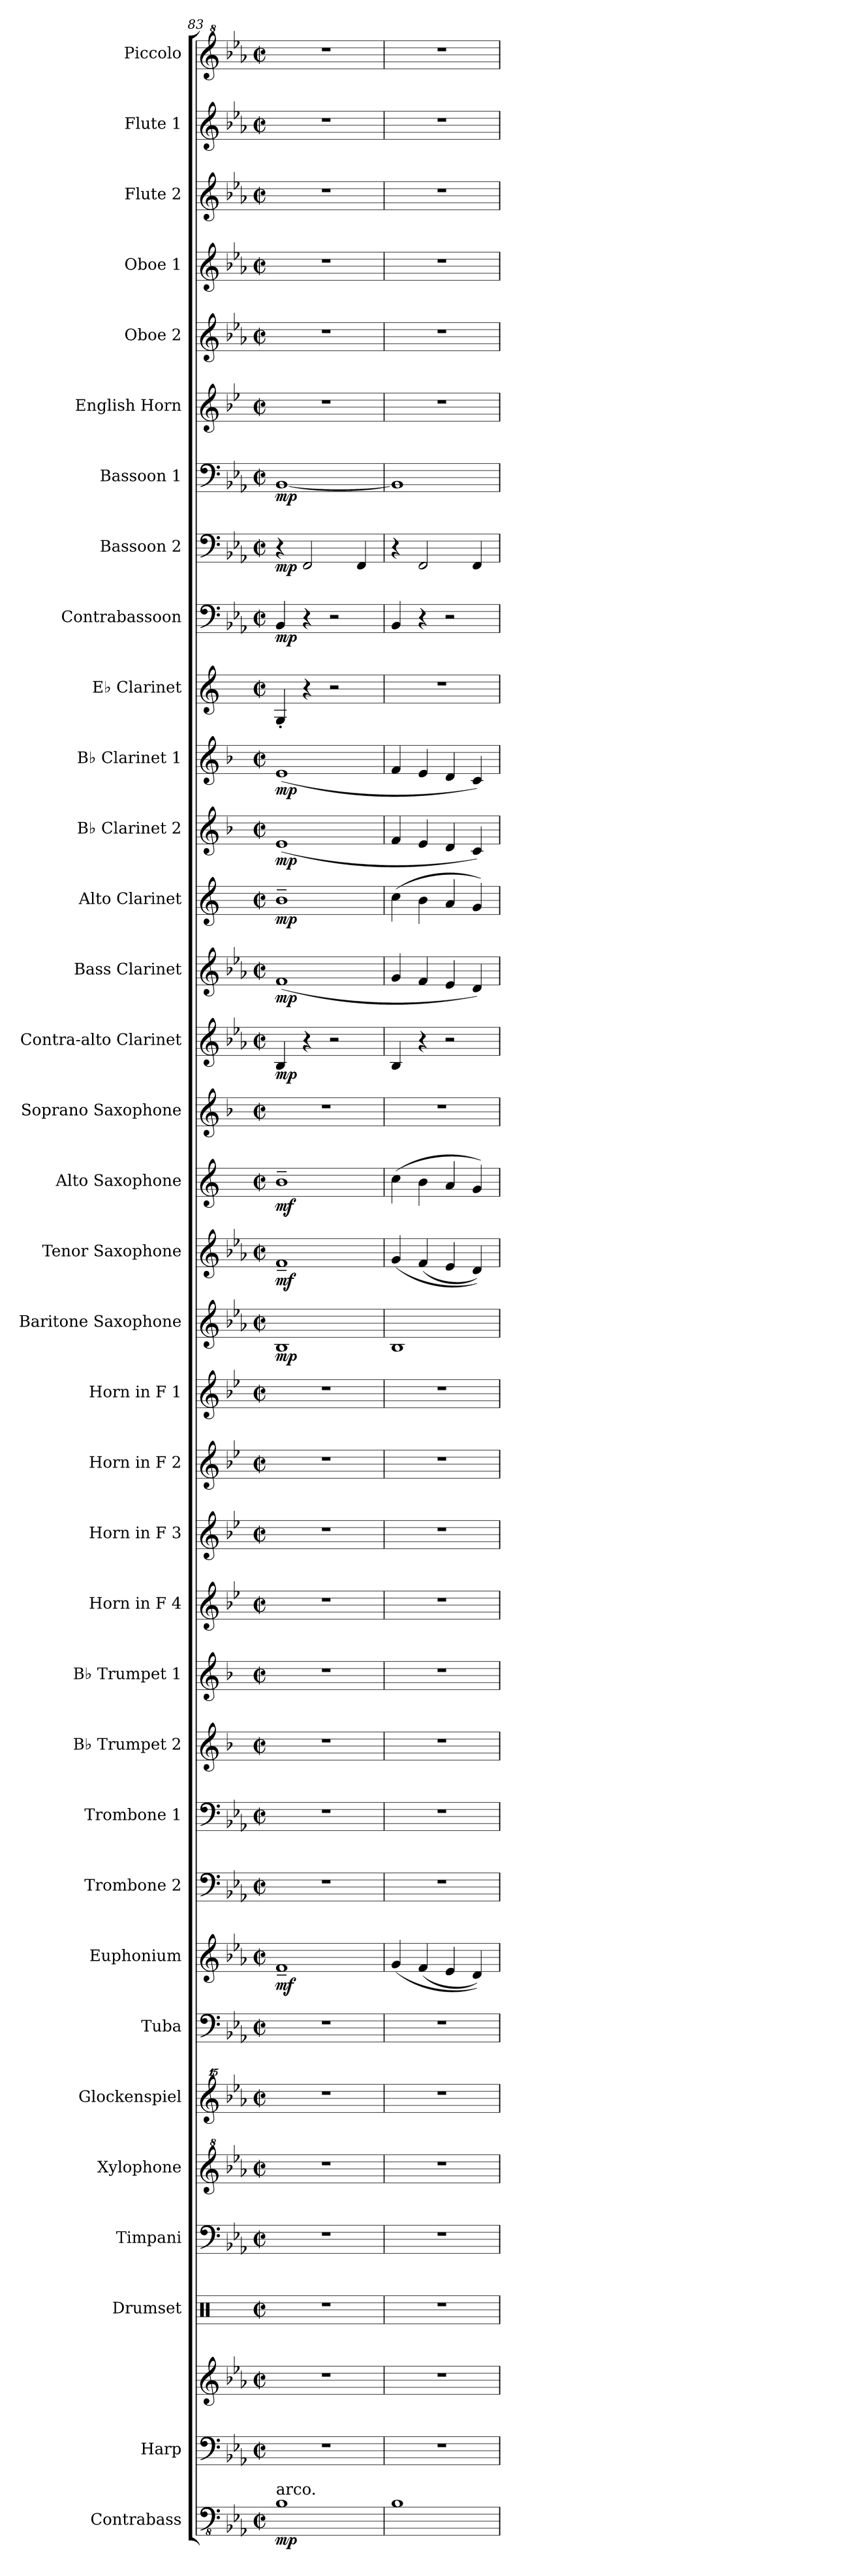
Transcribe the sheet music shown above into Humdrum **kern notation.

**kern	**dynam	**kern	**kern	**kern	**kern	**kern	**kern	**kern	**kern	**dynam	**kern	**kern	**kern	**kern	**kern	**kern	**kern	**kern	**kern	**dynam	**kern	**dynam	**kern	**dynam	**kern	**kern	**dynam	**kern	**dynam	**kern	**dynam	**kern	**dynam	**kern	**dynam	**kern	**kern	**dynam	**kern	**dynam	**kern	**dynam	**kern	**kern	**kern	**kern	**kern	**kern
*part35	*part35	*part34	*part34	*part33	*part32	*part31	*part30	*part29	*part28	*part28	*part27	*part26	*part25	*part24	*part23	*part22	*part21	*part20	*part19	*part19	*part18	*part18	*part17	*part17	*part16	*part15	*part15	*part14	*part14	*part13	*part13	*part12	*part12	*part11	*part11	*part10	*part9	*part9	*part8	*part8	*part7	*part7	*part6	*part5	*part4	*part3	*part2	*part1
*staff36	*staff36	*staff35	*staff34	*staff33	*staff32	*staff31	*staff30	*staff29	*staff28	*staff28	*staff27	*staff26	*staff25	*staff24	*staff23	*staff22	*staff21	*staff20	*staff19	*staff19	*staff18	*staff18	*staff17	*staff17	*staff16	*staff15	*staff15	*staff14	*staff14	*staff13	*staff13	*staff12	*staff12	*staff11	*staff11	*staff10	*staff9	*staff9	*staff8	*staff8	*staff7	*staff7	*staff6	*staff5	*staff4	*staff3	*staff2	*staff1
*I"Contrabass	*	*I"Harp	*	*I"Drumset	*I"Timpani	*I"Xylophone	*I"Glockenspiel	*I"Tuba	*I"Euphonium	*	*I"Trombone 2	*I"Trombone 1	*I"B♭ Trumpet 2	*I"B♭ Trumpet 1	*I"Horn in F 4	*I"Horn in F 3	*I"Horn in F 2	*I"Horn in F 1	*I"Baritone Saxophone	*	*I"Tenor Saxophone	*	*I"Alto Saxophone	*	*I"Soprano Saxophone	*I"Contra-alto Clarinet	*	*I"Bass Clarinet	*	*I"Alto Clarinet	*	*I"B♭ Clarinet 2	*	*I"B♭ Clarinet 1	*	*I"E♭ Clarinet	*I"Contrabassoon	*	*I"Bassoon 2	*	*I"Bassoon 1	*	*I"English Horn	*I"Oboe 2	*I"Oboe 1	*I"Flute 2	*I"Flute 1	*I"Piccolo
*I'Cb.	*	*I'Hrp.	*	*I'Drs.	*I'Timp.	*I'Xyl.	*I'Glk.	*I'Tba.	*I'Euph.	*	*I'Tbn. 2	*I'Tbn. 1	*I'B♭ Tpt. 2	*I'B♭ Tpt. 1	*I'Hn. 4	*I'Hn. 3	*I'Hn. 2	*I'Hn. 1	*I'Bar. Sax.	*	*I'T. Sax.	*	*I'A. Sax.	*	*I'S. Sax.	*I'C-a. Cl.	*	*I'B. Cl.	*	*I'A. Cl.	*	*I'B♭ Cl. 2	*	*I'B♭ Cl. 1	*	*I'E♭ Cl.	*I'Cbsn.	*	*I'Bsn. 2	*	*I'Bsn. 1	*	*I'E. Hn.	*I'Ob. 2	*I'Ob. 1	*I'Fl. 2	*I'Fl. 1	*I'Picc.
*clefFv4	*	*clefF4	*clefG2	*clefX	*clefF4	*clefG^2	*clefG^^2	*clefF4	*clefG2	*	*clefF4	*clefF4	*clefG2	*clefG2	*clefG2	*clefG2	*clefG2	*clefG2	*clefG2	*	*clefG2	*	*clefG2	*	*clefG2	*clefG2	*	*clefG2	*	*clefG2	*	*clefG2	*	*clefG2	*	*clefG2	*clefF4	*	*clefF4	*	*clefF4	*	*clefG2	*clefG2	*clefG2	*clefG2	*clefG2	*clefG^2
*ITrd7c12	*	*	*	*	*	*	*	*	*ITrd8c14	*	*	*	*ITrd1c2	*ITrd1c2	*ITrd4c7	*ITrd4c7	*ITrd4c7	*ITrd4c7	*ITrd12c21	*	*ITrd8c14	*	*ITrd5c9	*	*ITrd1c2	*ITrd12c21	*	*ITrd8c14	*	*ITrd5c9	*	*ITrd1c2	*	*ITrd1c2	*	*ITrd-2c-3	*ITrd7c12	*	*	*	*	*	*ITrd4c7	*	*	*	*	*ITrd-7c-12
*k[b-e-a-]	*	*k[b-e-a-]	*k[b-e-a-]	*k[]	*k[b-e-a-]	*k[b-e-a-]	*k[b-e-a-]	*k[b-e-a-]	*k[b-e-a-]	*	*k[b-e-a-]	*k[b-e-a-]	*k[b-e-a-]	*k[b-e-a-]	*k[b-e-a-]	*k[b-e-a-]	*k[b-e-a-]	*k[b-e-a-]	*k[b-e-a-]	*	*k[b-e-a-]	*	*k[b-e-a-]	*	*k[b-e-a-]	*k[b-e-a-]	*	*k[b-e-a-]	*	*k[b-e-a-]	*	*k[b-e-a-]	*	*k[b-e-a-]	*	*k[b-e-a-]	*k[b-e-a-]	*	*k[b-e-a-]	*	*k[b-e-a-]	*	*k[b-e-a-]	*k[b-e-a-]	*k[b-e-a-]	*k[b-e-a-]	*k[b-e-a-]	*k[b-e-a-]
*M4/4	*	*M4/4	*M4/4	*M4/4	*M4/4	*M4/4	*M4/4	*M4/4	*M4/4	*	*M4/4	*M4/4	*M4/4	*M4/4	*M4/4	*M4/4	*M4/4	*M4/4	*M4/4	*	*M4/4	*	*M4/4	*	*M4/4	*M4/4	*	*M4/4	*	*M4/4	*	*M4/4	*	*M4/4	*	*M4/4	*M4/4	*	*M4/4	*	*M4/4	*	*M4/4	*M4/4	*M4/4	*M4/4	*M4/4	*M4/4
*met(c|)	*	*met(c|)	*met(c|)	*met(c|)	*met(c|)	*met(c|)	*met(c|)	*met(c|)	*met(c|)	*	*met(c|)	*met(c|)	*met(c|)	*met(c|)	*met(c|)	*met(c|)	*met(c|)	*met(c|)	*met(c|)	*	*met(c|)	*	*met(c|)	*	*met(c|)	*met(c|)	*	*met(c|)	*	*met(c|)	*	*met(c|)	*	*met(c|)	*	*met(c|)	*met(c|)	*	*met(c|)	*	*met(c|)	*	*met(c|)	*met(c|)	*met(c|)	*met(c|)	*met(c|)	*met(c|)
=83	=83	=83	=83	=83	=83	=83	=83	=83	=83	=83	=83	=83	=83	=83	=83	=83	=83	=83	=83	=83	=83	=83	=83	=83	=83	=83	=83	=83	=83	=83	=83	=83	=83	=83	=83	=83	=83	=83	=83	=83	=83	=83	=83	=83	=83	=83	=83	=83
!LO:TX:a:t=arco.	!	!	!	!	!	!	!	!	!	!	!	!	!	!	!	!	!	!	!	!	!	!	!	!	!	!	!	!	!	!	!	!	!	!	!	!	!	!	!	!	!	!	!	!	!	!	!	!
!	!LO:DY:b	!	!	!	!	!	!	!	!	!LO:DY:b	!	!	!	!	!	!	!	!	!	!LO:DY:b	!	!LO:DY:b	!	!LO:DY:b	!	!	!LO:DY:b	!	!LO:DY:b	!	!LO:DY:b	!	!LO:DY:b	!	!LO:DY:b	!	!	!LO:DY:b	!	!LO:DY:b	!	!LO:DY:b	!	!	!	!	!	!
1BBB-	mp	1r	1r	1r	1r	1r	1r	1r	1F~	mf	1r	1r	1r	1r	1r	1r	1r	1r	1BB-	mp	1F~	mf	1d~	mf	1r	4BB-/	mp	(1F	mp	1d~	mp	(1d	mp	(1d	mp	4B-'/	4BBB-/	mp	4r	mp	[1BB-	mp	1r	1r	1r	1r	1r	1r
.	.	.	.	.	.	.	.	.	.	.	.	.	.	.	.	.	.	.	.	.	.	.	.	.	.	4r	.	.	.	.	.	.	.	.	.	4r	4r	.	2FF/	.	.	.	.	.	.	.	.	.
.	.	.	.	.	.	.	.	.	.	.	.	.	.	.	.	.	.	.	.	.	.	.	.	.	.	2r	.	.	.	.	.	.	.	.	.	2r	2r	.	.	.	.	.	.	.	.	.	.	.
.	.	.	.	.	.	.	.	.	.	.	.	.	.	.	.	.	.	.	.	.	.	.	.	.	.	.	.	.	.	.	.	.	.	.	.	.	.	.	4FF/	.	.	.	.	.	.	.	.	.
=84	=84	=84	=84	=84	=84	=84	=84	=84	=84	=84	=84	=84	=84	=84	=84	=84	=84	=84	=84	=84	=84	=84	=84	=84	=84	=84	=84	=84	=84	=84	=84	=84	=84	=84	=84	=84	=84	=84	=84	=84	=84	=84	=84	=84	=84	=84	=84	=84
1BBB-	.	1r	1r	1r	1r	1r	1r	1r	(4G/	.	1r	1r	1r	1r	1r	1r	1r	1r	1BB-	.	(4G/	.	(4e-\	.	1r	4BB-/	.	4G/	.	(4e-\	.	4e-/	.	4e-/	.	1r	4BBB-/	.	4r	.	1BB-]	.	1r	1r	1r	1r	1r	1r
.	.	.	.	.	.	.	.	.	(4F/	.	.	.	.	.	.	.	.	.	.	.	(4F/	.	4d\	.	.	4r	.	4F/	.	4d\	.	4d/	.	4d/	.	.	4r	.	2FF/	.	.	.	.	.	.	.	.	.
.	.	.	.	.	.	.	.	.	4E-/	.	.	.	.	.	.	.	.	.	.	.	4E-/	.	4c/	.	.	2r	.	4E-/	.	4c/	.	4c/	.	4c/	.	.	2r	.	.	.	.	.	.	.	.	.	.	.
.	.	.	.	.	.	.	.	.	4D/))	.	.	.	.	.	.	.	.	.	.	.	4D/))	.	4B-/)	.	.	.	.	4D/)	.	4B-/)	.	4B-/)	.	4B-/)	.	.	.	.	4FF/	.	.	.	.	.	.	.	.	.
=	=	=	=	=	=	=	=	=	=	=	=	=	=	=	=	=	=	=	=	=	=	=	=	=	=	=	=	=	=	=	=	=	=	=	=	=	=	=	=	=	=	=	=	=	=	=	=	=
*-	*-	*-	*-	*-	*-	*-	*-	*-	*-	*-	*-	*-	*-	*-	*-	*-	*-	*-	*-	*-	*-	*-	*-	*-	*-	*-	*-	*-	*-	*-	*-	*-	*-	*-	*-	*-	*-	*-	*-	*-	*-	*-	*-	*-	*-	*-	*-	*-
